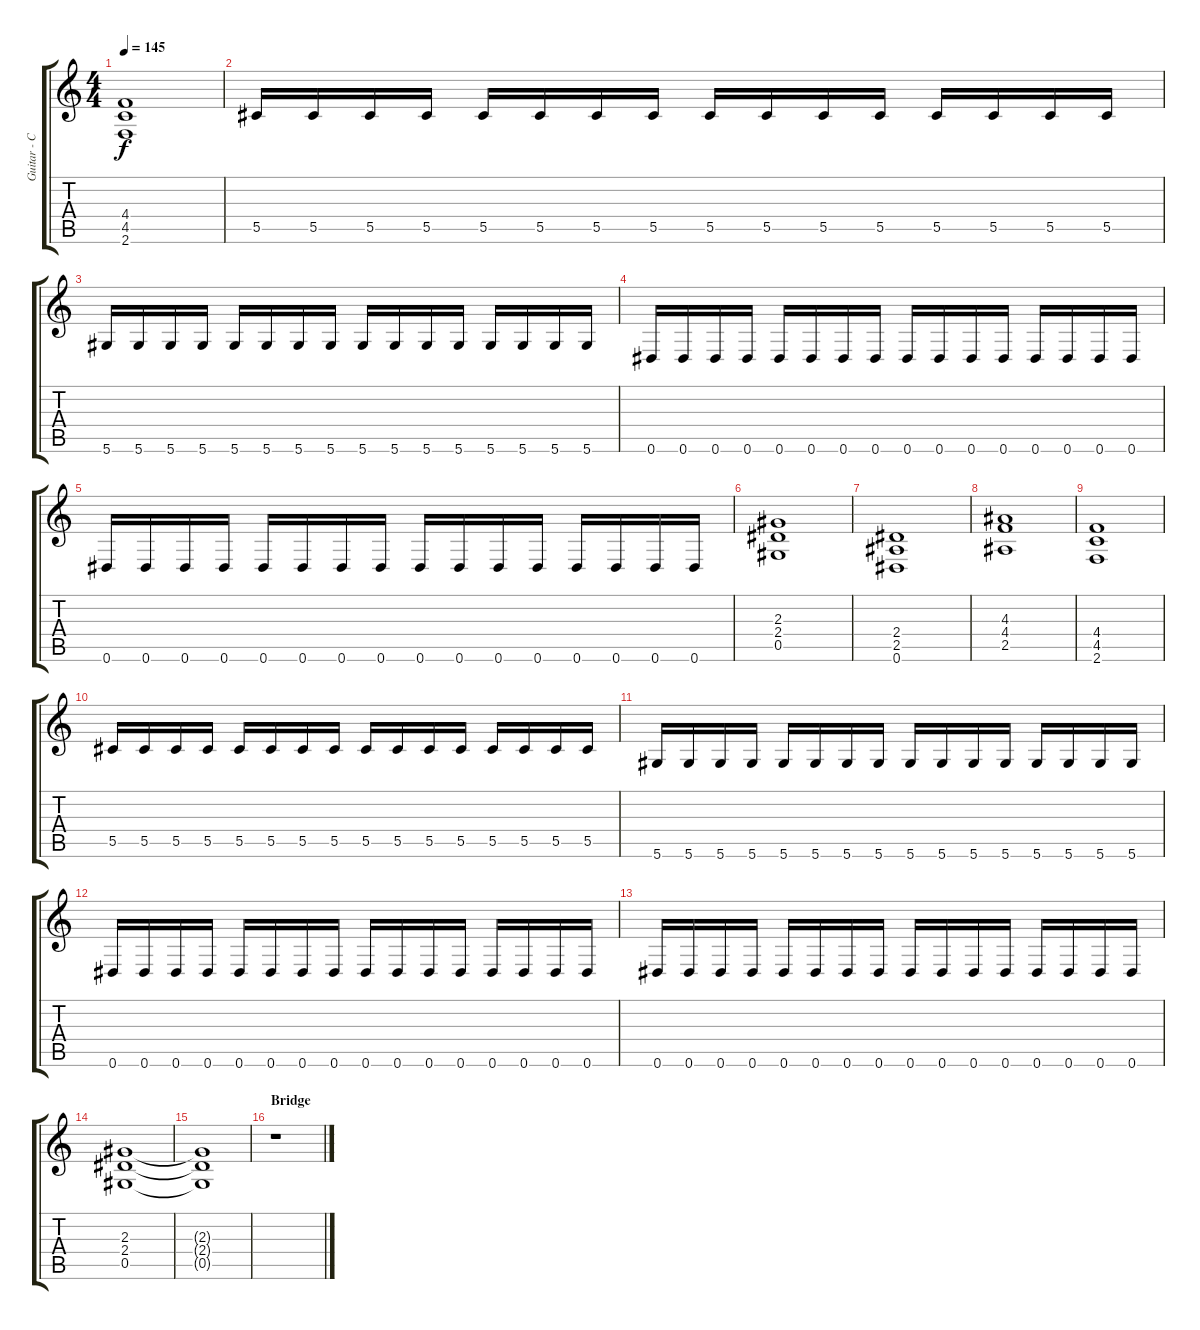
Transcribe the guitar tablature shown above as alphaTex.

\track ("Guitar - Cederic Dupont" "Guitar - C") {instrument overdrivenguitar}
\staff {score tabs}
\tuning (Eb4 Bb3 Gb3 Db3 Ab2 Eb2) {hide}
\ts (4 4)
\tempo 145
\clef g2
\ks c
(4.4 4.5 2.6).1{dy f} |
5.5.16 5.5.16 5.5.16 5.5.16 5.5.16 5.5.16 5.5.16 5.5.16 5.5.16 5.5.16 5.5.16 5.5.16 5.5.16 5.5.16 5.5.16 5.5.16 |
5.6.16 5.6.16 5.6.16 5.6.16 5.6.16 5.6.16 5.6.16 5.6.16 5.6.16 5.6.16 5.6.16 5.6.16 5.6.16 5.6.16 5.6.16 5.6.16 |
0.6.16 0.6.16 0.6.16 0.6.16 0.6.16 0.6.16 0.6.16 0.6.16 0.6.16 0.6.16 0.6.16 0.6.16 0.6.16 0.6.16 0.6.16 0.6.16 |
0.6.16 0.6.16 0.6.16 0.6.16 0.6.16 0.6.16 0.6.16 0.6.16 0.6.16 0.6.16 0.6.16 0.6.16 0.6.16 0.6.16 0.6.16 0.6.16 |
(2.3 2.4 0.5).1 |
(2.4 2.5 0.6).1 |
(4.3 4.4 2.5).1 |
(4.4 4.5 2.6).1 |
5.5.16 5.5.16 5.5.16 5.5.16 5.5.16 5.5.16 5.5.16 5.5.16 5.5.16 5.5.16 5.5.16 5.5.16 5.5.16 5.5.16 5.5.16 5.5.16 |
5.6.16 5.6.16 5.6.16 5.6.16 5.6.16 5.6.16 5.6.16 5.6.16 5.6.16 5.6.16 5.6.16 5.6.16 5.6.16 5.6.16 5.6.16 5.6.16 |
0.6.16 0.6.16 0.6.16 0.6.16 0.6.16 0.6.16 0.6.16 0.6.16 0.6.16 0.6.16 0.6.16 0.6.16 0.6.16 0.6.16 0.6.16 0.6.16 |
0.6.16 0.6.16 0.6.16 0.6.16 0.6.16 0.6.16 0.6.16 0.6.16 0.6.16 0.6.16 0.6.16 0.6.16 0.6.16 0.6.16 0.6.16 0.6.16 |
(2.3 2.4 0.5).1 |
(2.3{t} 2.4{t} 0.5{t}).1 |
\section ("" "Bridge")
r.1
